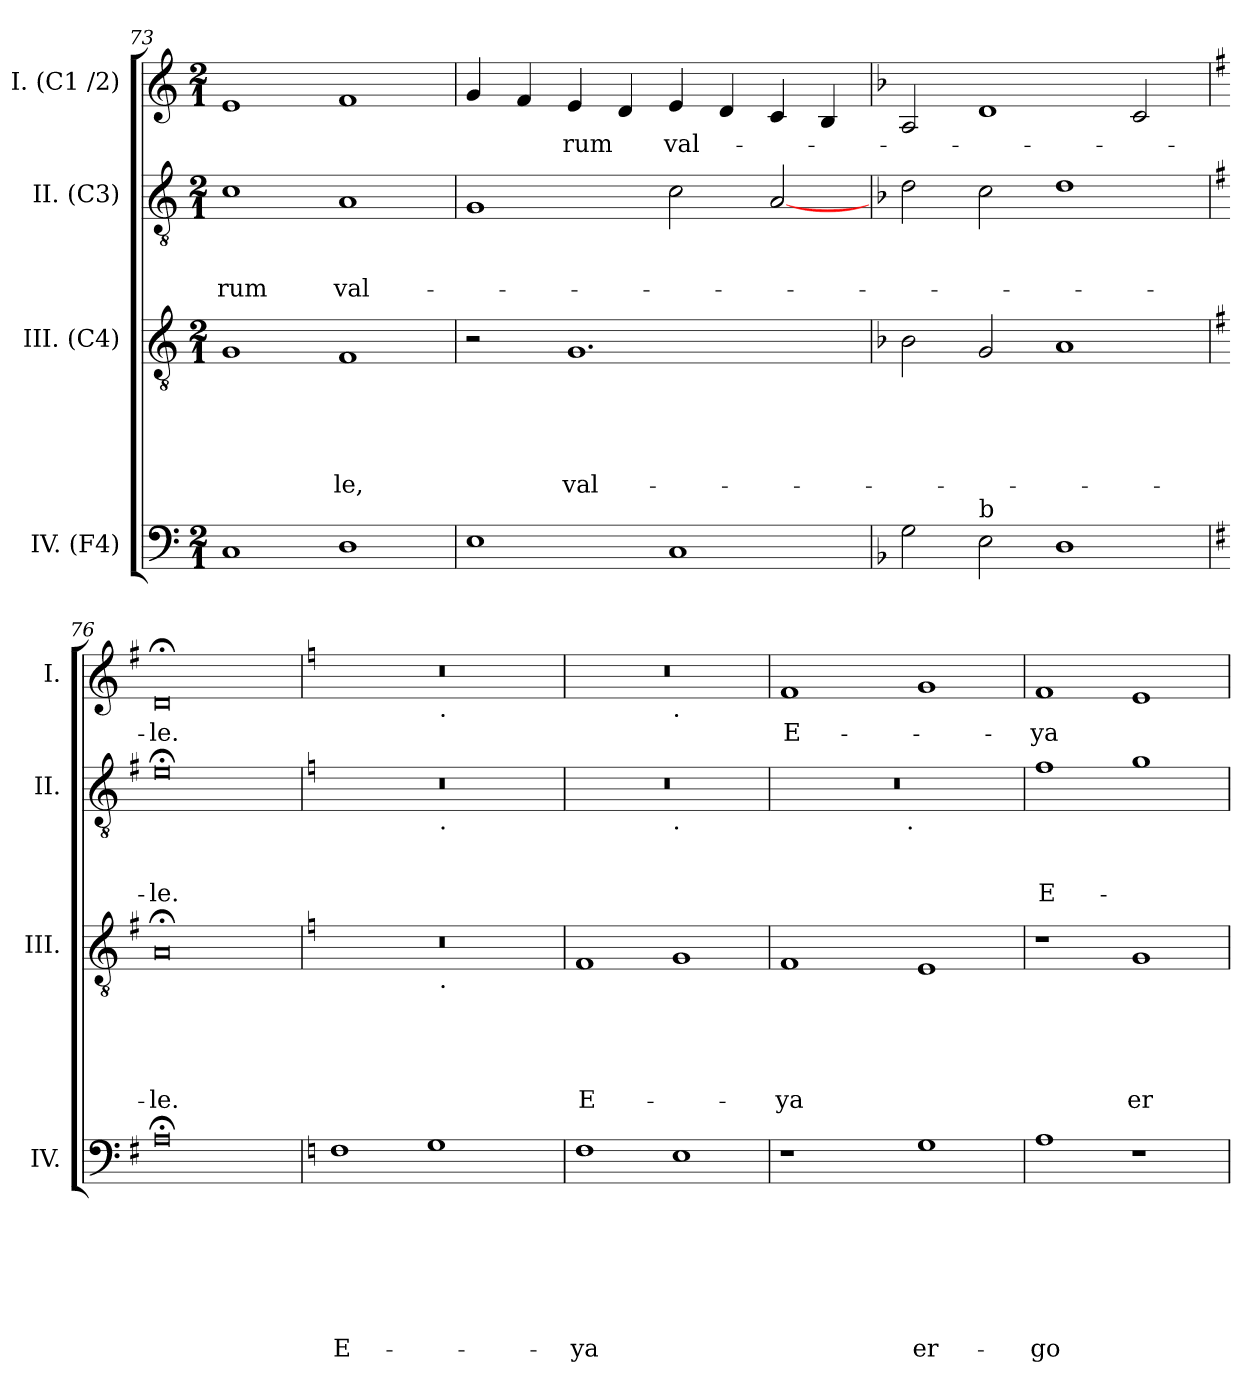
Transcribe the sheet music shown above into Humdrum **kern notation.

**kern	**text	**text	**text	**text	**text	**text	**text	**kern	**text	**text	**text	**text	**text	**kern	**text	**text	**text	**kern	**text
*part4	*part4	*part4	*part4	*part4	*part4	*part4	*part4	*part3	*part3	*part3	*part3	*part3	*part3	*part2	*part2	*part2	*part2	*part1	*part1
*staff4	*staff4	*staff4	*staff4	*staff4	*staff4	*staff4	*staff4	*staff3	*staff3	*staff3	*staff3	*staff3	*staff3	*staff2	*staff2	*staff2	*staff2	*staff1	*staff1
*I"IV. (F4)	*	*	*	*	*	*	*	*I"III. (C4)	*	*	*	*	*	*I"II. (C3)	*	*	*	*I"I. (C1 /2)	*
*I'IV.	*	*	*	*	*	*	*	*I'III.	*	*	*	*	*	*I'II.	*	*	*	*I'I.	*
*clefF4	*	*	*	*	*	*	*	*clefGv2	*	*	*	*	*	*clefGv2	*	*	*	*clefG2	*
*k[]	*	*	*	*	*	*	*	*k[]	*	*	*	*	*	*k[]	*	*	*	*k[]	*
*C:	*	*	*	*	*	*	*	*C:	*	*	*	*	*	*C:	*	*	*	*C:	*
*M2/1	*	*	*	*	*	*	*	*M2/1	*	*	*	*	*	*M2/1	*	*	*	*M2/1	*
=73	=73	=73	=73	=73	=73	=73	=73	=73	=73	=73	=73	=73	=73	=73	=73	=73	=73	=73	=73
!	!	!	!	!	!	!	!	!	!	!	!	!	!	!	!	!	!LO:LY:b	!	!
1C	.	.	.	.	.	.	.	1G	.	.	.	.	.	1c	.	.	-rum	1e	.
!	!	!	!	!	!	!	!	!	!	!	!	!	!LO:LY:b	!	!	!	!LO:LY:b	!	!
1D	.	.	.	.	.	.	.	1F	.	.	.	.	-le,	1A	.	.	val-	1f	.
!!LO:LB:g=z
=74	=74	=74	=74	=74	=74	=74	=74	=74	=74	=74	=74	=74	=74	=74	=74	=74	=74	=74	=74
1E	.	.	.	.	.	.	.	2r	.	.	.	.	.	1G	.	.	.	4g/	.
.	.	.	.	.	.	.	.	.	.	.	.	.	.	.	.	.	.	4f/	.
!	!	!	!	!	!	!	!	!	!	!	!	!	!LO:LY:b	!	!	!	!	!	!LO:LY:b
.	.	.	.	.	.	.	.	1.G	.	.	.	.	val-	.	.	.	.	4e/	-rum
.	.	.	.	.	.	.	.	.	.	.	.	.	.	.	.	.	.	4d/	.
!	!	!	!	!	!	!	!	!	!	!	!	!	!	!	!	!	!	!	!LO:LY:b
1C	.	.	.	.	.	.	.	.	.	.	.	.	.	2c\	.	.	.	4e/	val-
.	.	.	.	.	.	.	.	.	.	.	.	.	.	.	.	.	.	4d/	.
.	.	.	.	.	.	.	.	.	.	.	.	.	.	[<2A/	.	.	.	4c/	.
.	.	.	.	.	.	.	.	.	.	.	.	.	.	.	.	.	.	4B/	.
=75	=75	=75	=75	=75	=75	=75	=75	=75	=75	=75	=75	=75	=75	=75	=75	=75	=75	=75	=75
*k[b-]	*	*	*	*	*	*	*	*k[b-]	*	*	*	*	*	*k[b-]	*	*	*	*k[b-]	*
*F:	*	*	*	*	*	*	*	*F:	*	*	*	*	*	*F:	*	*	*	*F:	*
2G\	.	.	.	.	.	.	.	2B-\	.	.	.	.	.	2d\	.	.	.	2A/	.
!LO:TX:a:t=b	!	!	!	!	!	!	!	!	!	!	!	!	!	!	!	!	!	!	!
2E\	.	.	.	.	.	.	.	2G/	.	.	.	.	.	2c\	.	.	.	1d	.
1D	.	.	.	.	.	.	.	1A	.	.	.	.	.	1d	.	.	.	.	.
.	.	.	.	.	.	.	.	.	.	.	.	.	.	.	.	.	.	2c/	.
=76	=76	=76	=76	=76	=76	=76	=76	=76	=76	=76	=76	=76	=76	=76	=76	=76	=76	=76	=76
*k[f#]	*	*	*	*	*	*	*	*k[f#]	*	*	*	*	*	*k[f#]	*	*	*	*k[f#]	*
*G:	*	*	*	*	*	*	*	*G:	*	*	*	*	*	*G:	*	*	*	*G:	*
!	!	!	!	!	!	!	!	!	!	!	!	!	!LO:LY:b:rj	!	!	!	!LO:LY:b:rj	!	!LO:LY:b:rj
0A;<	.	.	.	.	.	.	.	0A;	.	.	.	.	-le.	0e;<	.	.	-le.	0d;	-le.
!!LO:PB:g=z
=77	=77	=77	=77	=77	=77	=77	=77	=77	=77	=77	=77	=77	=77	=77	=77	=77	=77	=77	=77
*k[]	*	*	*	*	*	*	*	*k[]	*	*	*	*	*	*k[]	*	*	*	*k[]	*
*C:	*	*	*	*	*	*	*	*C:	*	*	*	*	*	*C:	*	*	*	*C:	*
!	!	!	!	!	!	!	!LO:LY:b	!	!	!	!	!	!	!	!	!	!	!	!
*	*	*	*	*	*	*	*	*^	*	*	*	*	*	*^	*	*	*	*^	*
1F	.	.	.	.	.	.	-E-	0r	1ryy	.	.	.	.	.	0r	1ryy	.	.	.	0r	1ryy	.
1G	.	.	.	.	.	.	.	.	32ryy	.	.	.	.	.	.	32ryy	.	.	.	.	32ryy	.
!	!	!	!	!	!	!	!	!	!	!	!	!	!	!	!	!	!	!	!	!	!LO:TX:b:t=.	!
!	!	!	!	!	!	!	!	!	!	!	!	!	!	!	!	!LO:TX:b:t=.	!	!	!	!	!	!
!	!	!	!	!	!	!	!	!	!LO:TX:b:t=.	!	!	!	!	!	!	!	!	!	!	!	!	!
.	.	.	.	.	.	.	.	.	2ryy	.	.	.	.	.	.	2ryy	.	.	.	.	2ryy	.
.	.	.	.	.	.	.	.	.	4...ryy	.	.	.	.	.	.	4...ryy	.	.	.	.	4...ryy	.
=78	=78	=78	=78	=78	=78	=78	=78	=78	=78	=78	=78	=78	=78	=78	=78	=78	=78	=78	=78	=78	=78	=78
!	!	!	!	!	!	!	!LO:LY:b	!	!	!	!	!	!	!LO:LY:b	!	!	!	!	!	!	!	!
*	*	*	*	*	*	*	*	*v	*v	*	*	*	*	*	*	*	*	*	*	*	*	*
1F	.	.	.	.	.	.	-ya	1F	.	.	.	.	E-	0r	1ryy	.	.	.	0r	1ryy	.
!	!	!	!	!	!	!	!	!	!	!	!	!	!	!	!	!	!	!	!	!LO:TX:b:t=.	!
!	!	!	!	!	!	!	!	!	!	!	!	!	!	!	!LO:TX:b:t=.	!	!	!	!	!	!
1E	.	.	.	.	.	.	.	1G	.	.	.	.	.	.	1ryy	.	.	.	.	1ryy	.
=79	=79	=79	=79	=79	=79	=79	=79	=79	=79	=79	=79	=79	=79	=79	=79	=79	=79	=79	=79	=79	=79
!	!	!	!	!	!	!	!	!	!	!	!	!	!LO:LY:b	!	!	!	!	!	!	!	!LO:LY:b
*	*	*	*	*	*	*	*	*	*	*	*	*	*	*	*	*	*	*	*v	*v	*
1r	.	.	.	.	.	.	.	1F	.	.	.	.	-ya	0r	2ryy	.	.	.	1f	E-
.	.	.	.	.	.	.	.	.	.	.	.	.	.	.	4...ryy	.	.	.	.	.
!	!	!	!	!	!	!	!	!	!	!	!	!	!	!	!LO:TX:b:t=.	!	!	!	!	!
.	.	.	.	.	.	.	.	.	.	.	.	.	.	.	1ryy	.	.	.	.	.
!	!	!	!	!	!	!	!LO:LY:b	!	!	!	!	!	!	!	!	!	!	!	!	!
1G	.	.	.	.	.	.	er-	1E	.	.	.	.	.	.	.	.	.	.	1g	.
.	.	.	.	.	.	.	.	.	.	.	.	.	.	.	32ryy	.	.	.	.	.
=80	=80	=80	=80	=80	=80	=80	=80	=80	=80	=80	=80	=80	=80	=80	=80	=80	=80	=80	=80	=80
!	!	!	!	!	!	!	!LO:LY:b	!	!	!	!	!	!	!	!	!	!	!LO:LY:b	!	!LO:LY:b
*	*	*	*	*	*	*	*	*	*	*	*	*	*	*v	*v	*	*	*	*	*
1A	.	.	.	.	.	.	-go	1r	.	.	.	.	.	1f	.	.	E-	1f	-ya
!	!	!	!	!	!	!	!	!	!	!	!	!	!LO:LY:b	!	!	!	!	!	!
1r	.	.	.	.	.	.	.	1G	.	.	.	.	er-	1g	.	.	.	1e	.
=	=	=	=	=	=	=	=	=	=	=	=	=	=	=	=	=	=	=	=
*-	*-	*-	*-	*-	*-	*-	*-	*-	*-	*-	*-	*-	*-	*-	*-	*-	*-	*-	*-
